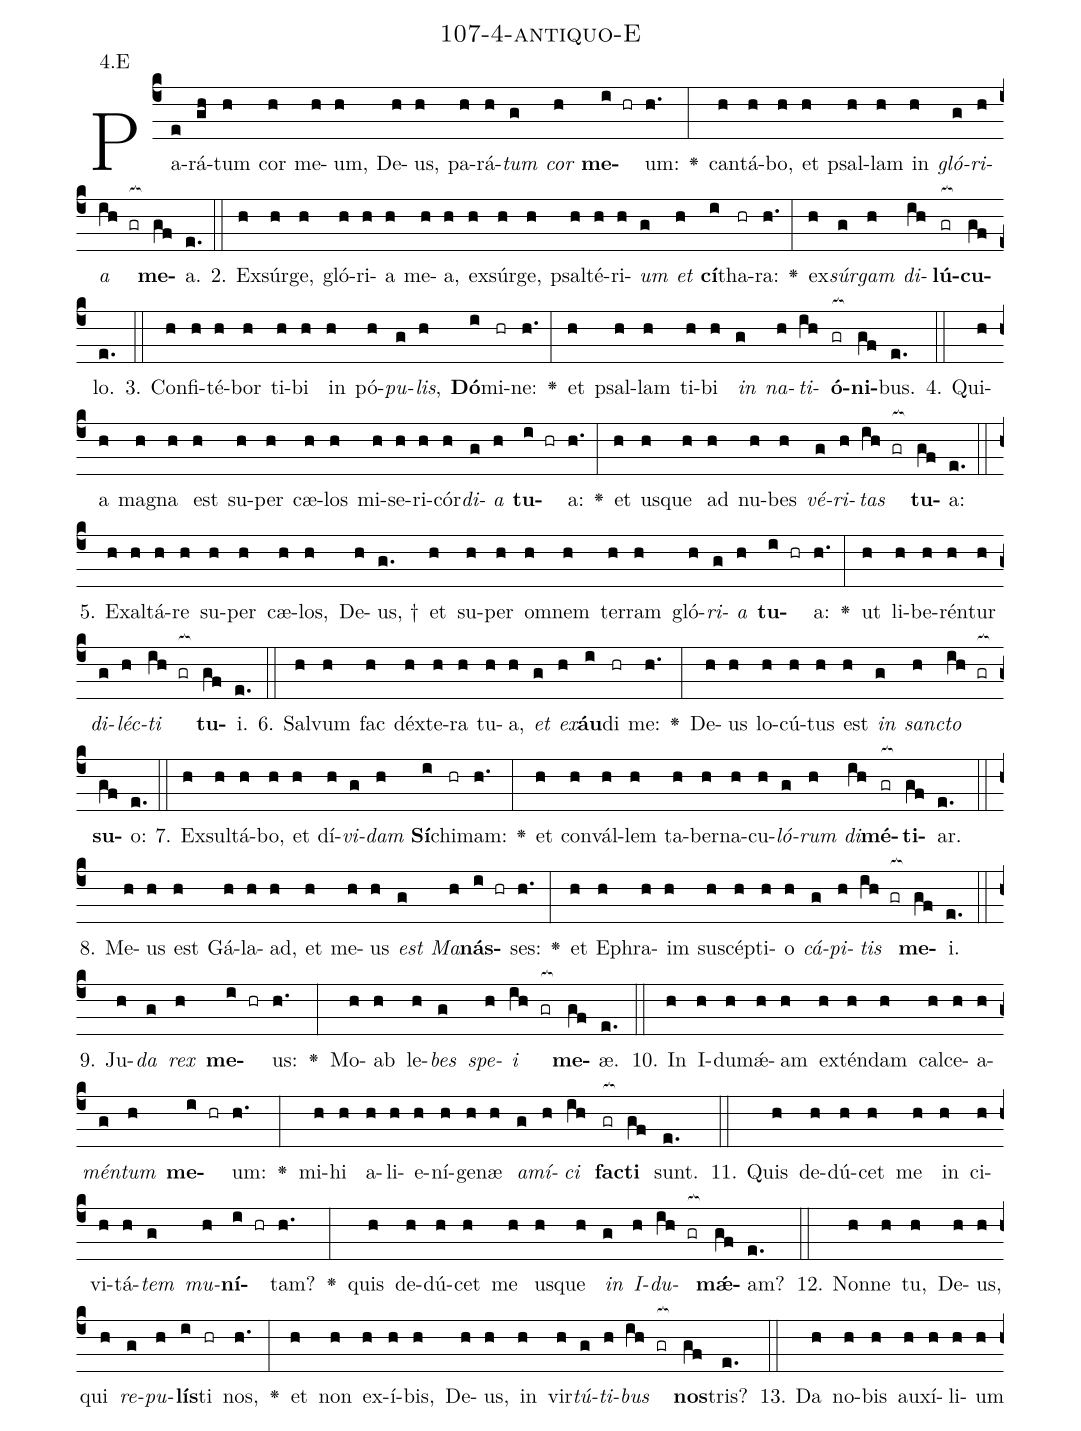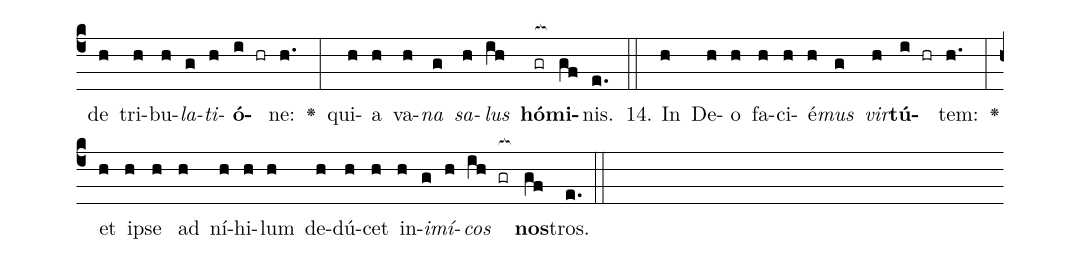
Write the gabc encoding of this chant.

name: 107-4-antiquo-E;
annotation: 4.E;
%%
(c4)Pa(e)rá(gh)tum(h) cor(h) me(h)um,(h) De(h)us,(h) pa(h)rá(h)<i>tum</i>(g) <i>cor</i>(h) <b>me</b>(i hr)um:(h.) <v>\greheightstar</v>(:) can(h)tá(h)bo,(h) et(h) psal(h)lam(h) in(h) <i>gló</i>(g)<i>ri</i>(h)<i>a</i>(ih gr[ocb:1{]) <b>me</b>(gf[ocb:0}])a.(e.) (::)
2. Ex(h)súr(h)ge,(h) gló(h)ri(h)a(h) me(h)a,(h) ex(h)súr(h)ge,(h) psal(h)té(h)ri(h)<i>um</i>(g) <i>et</i>(h) <b>cí</b>(i)tha(hr)ra:(h.) <v>\greheightstar</v>(:) ex(h)<i>súr</i>(g)<i>gam</i>(h) <i>di</i>(ih)<b>lú</b>(gr[ocb:1{])<b>cu</b>(gf[ocb:0}])lo.(e.) (::)
3. Con(h)fi(h)té(h)bor(h) ti(h)bi(h) in(h) pó(h)<i>pu</i>(g)<i>lis</i>,(h) <b>Dó</b>(i)mi(hr)ne:(h.) <v>\greheightstar</v>(:) et(h) psal(h)lam(h) ti(h)bi(h) <i>in</i>(g) <i>na</i>(h)<i>ti</i>(ih)<b>ó</b>(gr[ocb:1{])<b>ni</b>(gf[ocb:0}])bus.(e.) (::)
4. Qui(h)a(h) ma(h)gna(h) est(h) su(h)per(h) cæ(h)los(h) mi(h)se(h)ri(h)cór(h)<i>di</i>(g)<i>a</i>(h) <b>tu</b>(i hr)a:(h.) <v>\greheightstar</v>(:) et(h) us(h)que(h) ad(h) nu(h)bes(h) <i>vé</i>(g)<i>ri</i>(h)<i>tas</i>(ih gr[ocb:1{]) <b>tu</b>(gf[ocb:0}])a:(e.) (::)
5. Ex(h)al(h)tá(h)re(h) su(h)per(h) cæ(h)los,(h) De(h)us, †(g.) et(h) su(h)per(h) om(h)nem(h) ter(h)ram(h) gló(h)<i>ri</i>(g)<i>a</i>(h) <b>tu</b>(i hr)a:(h.) <v>\greheightstar</v>(:) ut(h) li(h)be(h)rén(h)tur(h) <i>di</i>(g)<i>léc</i>(h)<i>ti</i>(ih gr[ocb:1{]) <b>tu</b>(gf[ocb:0}])i.(e.) (::)
6. Sal(h)vum(h) fac(h) déx(h)te(h)ra(h) tu(h)a,(h) <i>et</i>(g) <i>ex</i>(h)<b>áu</b>(i)di(hr) me:(h.) <v>\greheightstar</v>(:) De(h)us(h) lo(h)cú(h)tus(h) est(h) <i>in</i>(g) <i>sanc</i>(h)<i>to</i>(ih gr[ocb:1{]) <b>su</b>(gf[ocb:0}])o:(e.) (::)
7. Ex(h)sul(h)tá(h)bo,(h) et(h) dí(h)<i>vi</i>(g)<i>dam</i>(h) <b>Sí</b>(i)chi(hr)mam:(h.) <v>\greheightstar</v>(:) et(h) con(h)vál(h)lem(h) ta(h)ber(h)na(h)cu(h)<i>ló</i>(g)<i>rum</i>(h) <i>di</i>(ih)<b>mé</b>(gr[ocb:1{])<b>ti</b>(gf[ocb:0}])ar.(e.) (::)
8. Me(h)us(h) est(h) Gá(h)la(h)ad,(h) et(h) me(h)us(h) <i>est</i>(g) <i>Ma</i>(h)<b>nás</b>(i hr)ses:(h.) <v>\greheightstar</v>(:) et(h) E(h)phra(h)im(h) su(h)scép(h)ti(h)o(h) <i>cá</i>(g)<i>pi</i>(h)<i>tis</i>(ih gr[ocb:1{]) <b>me</b>(gf[ocb:0}])i.(e.) (::)
9. Ju(h)<i>da</i>(g) <i>rex</i>(h) <b>me</b>(i hr)us:(h.) <v>\greheightstar</v>(:) Mo(h)ab(h) le(h)<i>bes</i>(g) <i>spe</i>(h)<i>i</i>(ih gr[ocb:1{]) <b>me</b>(gf[ocb:0}])æ.(e.) (::)
10. In(h) I(h)du(h)mǽ(h)am(h) ex(h)tén(h)dam(h) cal(h)ce(h)a(h)<i>mén</i>(g)<i>tum</i>(h) <b>me</b>(i hr)um:(h.) <v>\greheightstar</v>(:) mi(h)hi(h) a(h)li(h)e(h)ní(h)ge(h)næ(h) <i>a</i>(g)<i>mí</i>(h)<i>ci</i>(ih) <b>fac</b>(gr[ocb:1{])<b>ti</b>(gf[ocb:0}]) sunt.(e.) (::)
11. Quis(h) de(h)dú(h)cet(h) me(h) in(h) ci(h)vi(h)tá(h)<i>tem</i>(g) <i>mu</i>(h)<b>ní</b>(i hr)tam?(h.) <v>\greheightstar</v>(:) quis(h) de(h)dú(h)cet(h) me(h) us(h)que(h) <i>in</i>(g) <i>I</i>(h)<i>du</i>(ih gr[ocb:1{])<b>mǽ</b>(gf[ocb:0}])am?(e.) (::)
12. Non(h)ne(h) tu,(h) De(h)us,(h) qui(h) <i>re</i>(g)<i>pu</i>(h)<b>lís</b>(i)ti(hr) nos,(h.) <v>\greheightstar</v>(:) et(h) non(h) ex(h)í(h)bis,(h) De(h)us,(h) in(h) vir(h)<i>tú</i>(g)<i>ti</i>(h)<i>bus</i>(ih gr[ocb:1{]) <b>nos</b>(gf[ocb:0}])tris?(e.) (::)
13. Da(h) no(h)bis(h) au(h)xí(h)li(h)um(h) de(h) tri(h)bu(h)<i>la</i>(g)<i>ti</i>(h)<b>ó</b>(i hr)ne:(h.) <v>\greheightstar</v>(:) qui(h)a(h) va(h)<i>na</i>(g) <i>sa</i>(h)<i>lus</i>(ih) <b>hó</b>(gr[ocb:1{])<b>mi</b>(gf[ocb:0}])nis.(e.) (::)
14. In(h) De(h)o(h) fa(h)ci(h)é(h)<i>mus</i>(g) <i>vir</i>(h)<b>tú</b>(i hr)tem:(h.) <v>\greheightstar</v>(:) et(h) ip(h)se(h) ad(h) ní(h)hi(h)lum(h) de(h)dú(h)cet(h) in(h)<i>i</i>(g)<i>mí</i>(h)<i>cos</i>(ih gr[ocb:1{]) <b>nos</b>(gf[ocb:0}])tros.(e.) (::)
